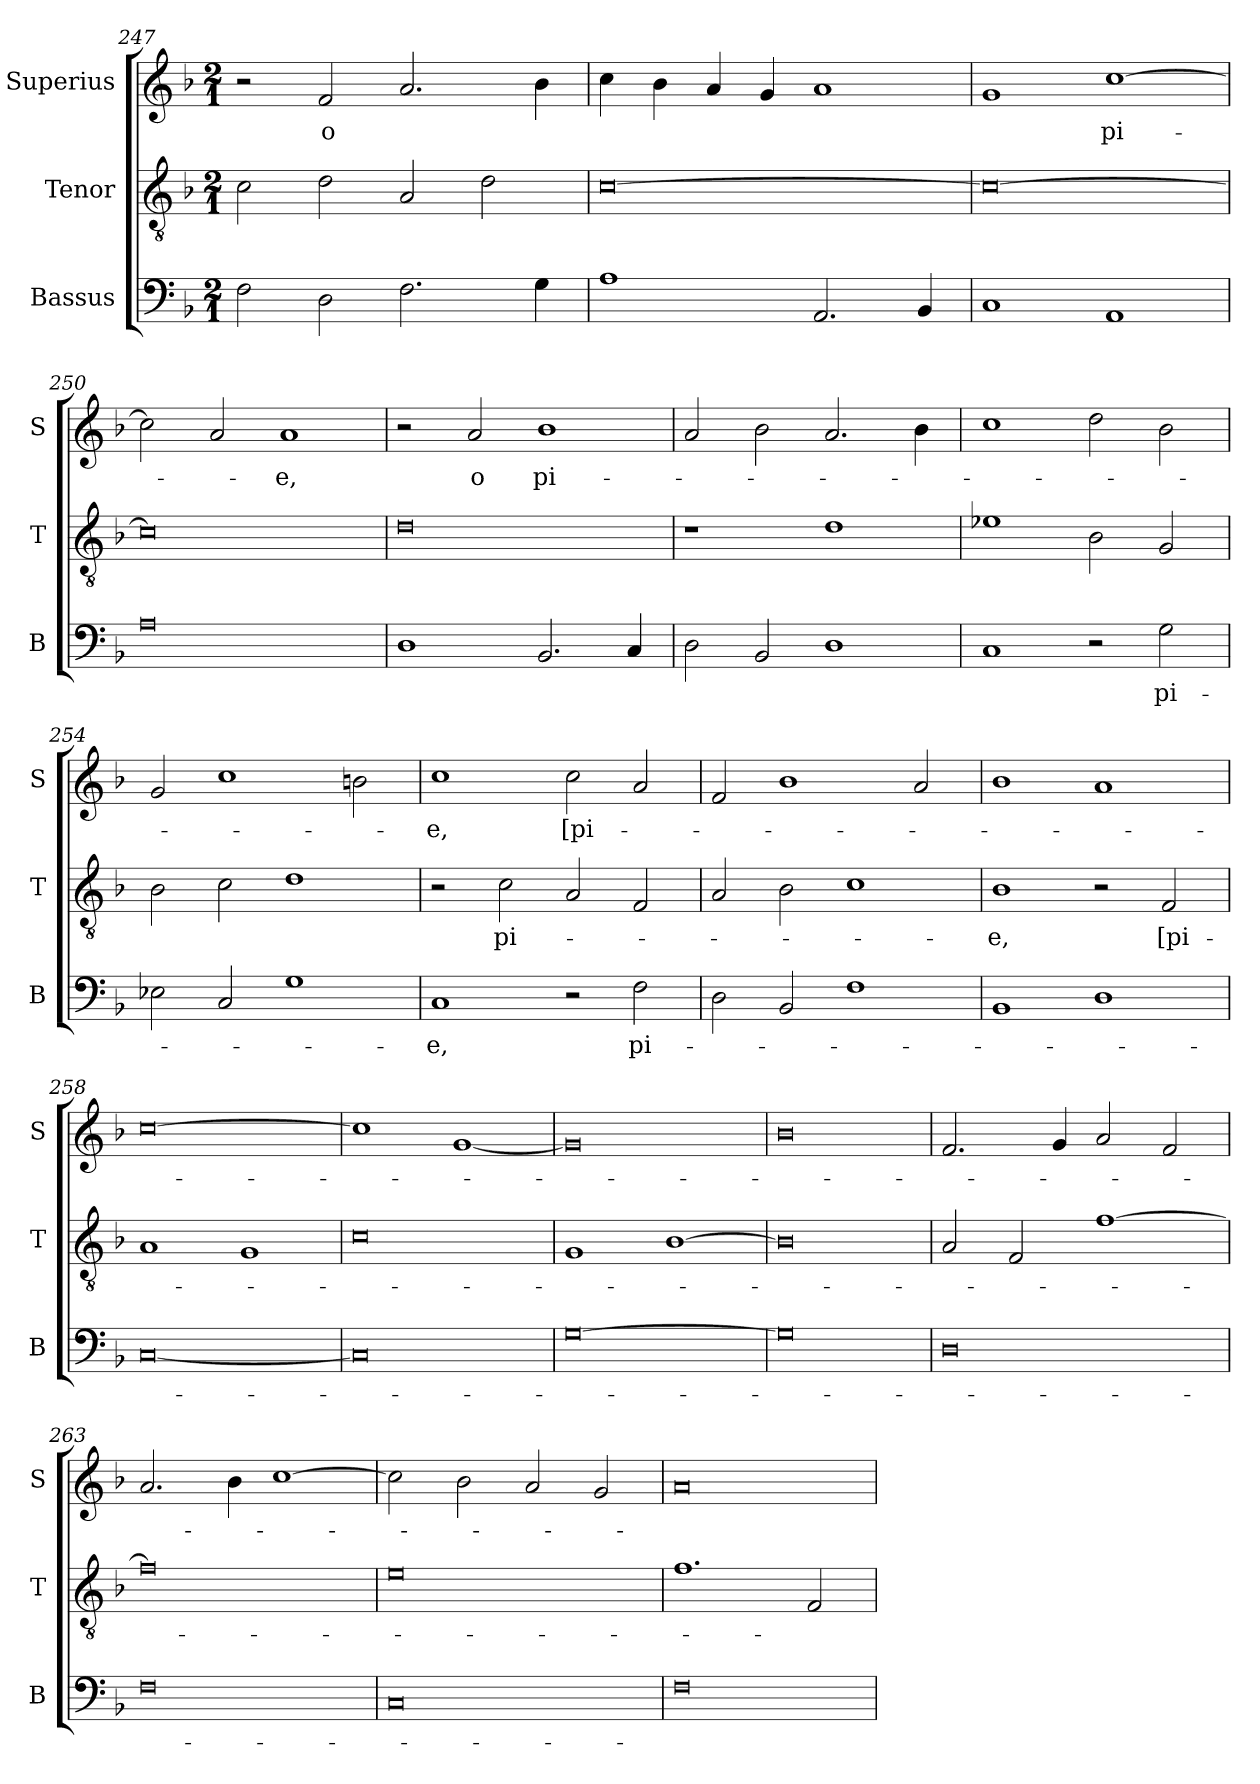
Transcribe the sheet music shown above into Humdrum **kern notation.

**kern	**text	**kern	**text	**kern	**text
*part3	*part3	*part2	*part2	*part1	*part1
*staff3	*staff3	*staff2	*staff2	*staff1	*staff1
*I"Bassus	*	*I"Tenor	*	*I"Superius	*
*I'B	*	*I'T	*	*I'S	*
*clefF4	*	*clefGv2	*	*clefG2	*
*k[b-]	*	*k[b-]	*	*k[b-]	*
*F:	*	*F:	*	*F:	*
*M2/1	*	*M2/1	*	*M2/1	*
=247	=247	=247	=247	=247	=247
2F	.	2c	.	2r	.
2D	.	2d	.	2f	o
2.F	.	2A	.	2.a	.
.	.	2d	.	.	.
4G	.	.	.	4b-	.
=248	=248	=248	=248	=248	=248
1A	.	[0c	.	4cc	.
.	.	.	.	4b-	.
.	.	.	.	4a	.
.	.	.	.	4g	.
2.AA	.	.	.	1a	.
4BB-	.	.	.	.	.
=249	=249	=249	=249	=249	=249
1C	.	0c_	.	1g	.
1AA	.	.	.	[1cc	pi-
=250	=250	=250	=250	=250	=250
0A	.	0c]	.	2cc]	.
.	.	.	.	2a	.
.	.	.	.	1a	-e,
=251	=251	=251	=251	=251	=251
1D	.	0d	.	2r	.
.	.	.	.	2a	o
2.BB-	.	.	.	1b-	pi-
4C	.	.	.	.	.
=252	=252	=252	=252	=252	=252
2D	.	1r	.	2a	.
2BB-	.	.	.	2b-	.
1D	.	1d	[o]	2.a	.
.	.	.	.	4b-	.
=253	=253	=253	=253	=253	=253
1C	.	1e-X	.	1cc	.
2r	.	2B-	.	2dd	.
2G	pi-	2G	.	2b-	.
=254	=254	=254	=254	=254	=254
2E-X	.	2B-	.	2g	.
2C	.	2c	.	1cc	.
1G	.	1d	.	.	.
.	.	.	.	2bn	.
=255	=255	=255	=255	=255	=255
1C	-e,	2r	.	1cc	-e,
.	.	2c	pi-	.	.
2r	.	2A	.	2cc	[pi-
2F	pi-	2F	.	2a	.
=256	=256	=256	=256	=256	=256
2D	.	2A	.	2f	.
2BB-	.	2B-	.	1b-	.
1F	.	1c	.	.	.
.	.	.	.	2a	.
=257	=257	=257	=257	=257	=257
1BB-	.	1B-	-e,	1b-	.
1D	.	2r	.	1a	.
.	.	2F	[pi-	.	.
=258	=258	=258	=258	=258	=258
[0C	.	1A	.	[0cc	.
.	.	1G	.	.	.
=259	=259	=259	=259	=259	=259
0C]	.	0c	.	1cc]	.
.	.	.	.	[1g	.
=260	=260	=260	=260	=260	=260
[0G	.	1G	.	0g]	.
.	.	[1B-	.	.	.
=261	=261	=261	=261	=261	=261
0G]	.	0B-]	.	0b-	.
=262	=262	=262	=262	=262	=262
0D	.	2A	.	2.f	.
.	.	2F	.	.	.
.	.	.	.	4g	.
.	.	[1f	.	2a	.
.	.	.	.	2f	.
=263	=263	=263	=263	=263	=263
0F	.	0f]	.	2.a	.
.	.	.	.	4b-	.
.	.	.	.	[1cc	.
=264	=264	=264	=264	=264	=264
0C	.	0e	.	2cc]	.
.	.	.	.	2b-	.
.	.	.	.	2a	.
.	.	.	.	2g	.
=265	=265	=265	=265	=265	=265
0F	.	1.f	.	0a	.
.	.	2F	.	.	.
=	=	=	=	=	=
*-	*-	*-	*-	*-	*-
